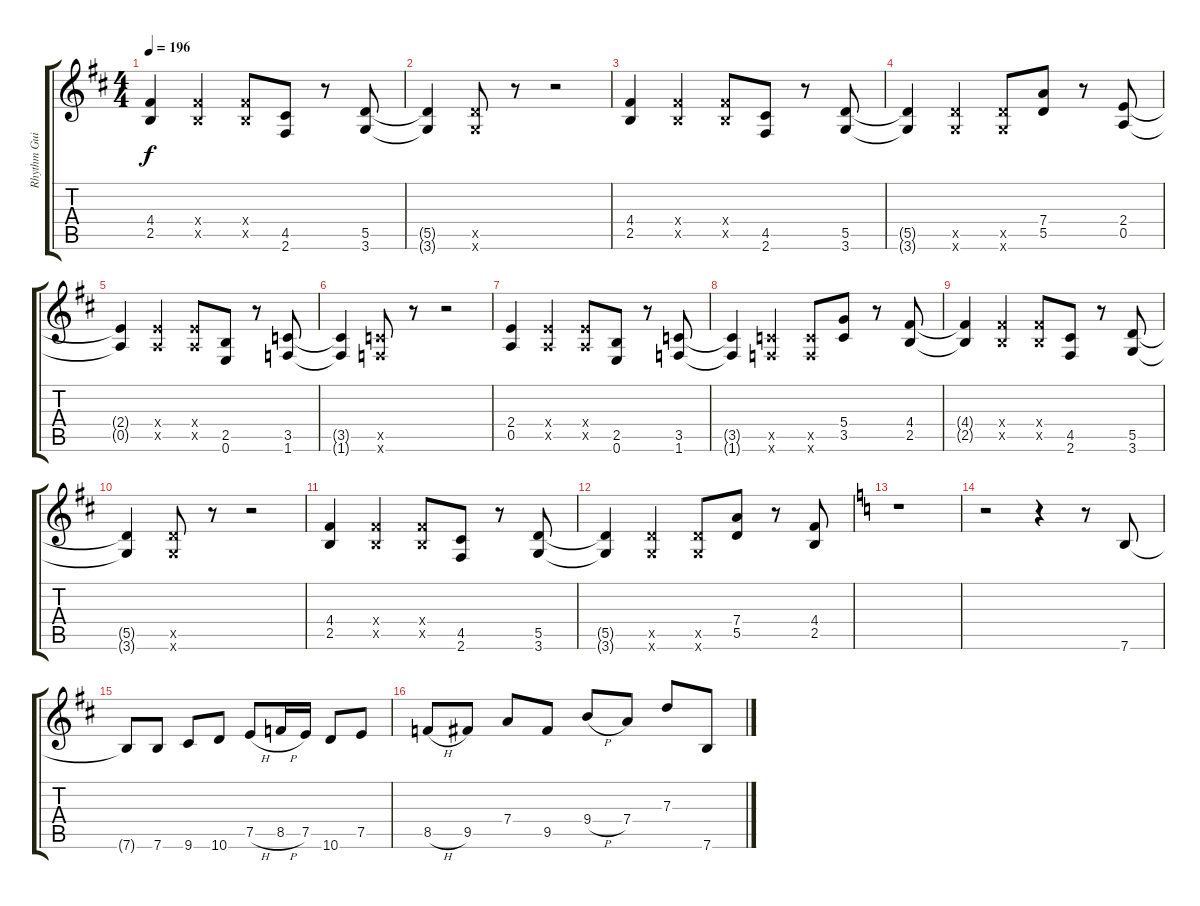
\track ("Rhythm Guitar (Mustaine)" "Rhythm Gui") {instrument distortionguitar}
\staff {score tabs}
\tuning (E4 B3 G3 D3 A2 E2) {hide}
\ts (4 4)
\tempo 196
\clef g2
\ks d
(4.4{t} 2.5{t}).4{dy f} (4.4{x} 2.5{x}).4 (4.4{x} 2.5{x}).8 (4.5 2.6).8 r.8 (5.5 3.6).8 |
(5.5{t} 3.6{t}).4 (5.5{x} 3.6{x}).8 r.8 r.2 |
(4.4 2.5).4 (4.4{x} 2.5{x}).4 (4.4{x} 2.5{x}).8 (4.5 2.6).8 r.8 (5.5 3.6).8 |
(5.5{t} 3.6{t}).4 (5.5{x} 3.6{x}).4 (5.5{x} 3.6{x}).8 (7.4 5.5).8 r.8 (2.4 0.5).8 |
(2.4{t} 0.5{t}).4 (2.4{x} 0.5{x}).4 (2.4{x} 0.5{x}).8 (2.5 0.6).8 r.8 (3.5 1.6).8 |
(3.5{t} 1.6{t}).4 (3.5{x} 1.6{x}).8 r.8 r.2 |
(2.4 0.5).4 (2.4{x} 0.5{x}).4 (2.4{x} 0.5{x}).8 (2.5 0.6).8 r.8 (3.5 1.6).8 |
(3.5{t} 1.6{t}).4 (3.5{x} 1.6{x}).4 (3.5{x} 1.6{x}).8 (5.4 3.5).8 r.8 (4.4 2.5).8 |
(4.4{t} 2.5{t}).4 (4.4{x} 2.5{x}).4 (4.4{x} 2.5{x}).8 (4.5 2.6).8 r.8 (5.5 3.6).8 |
(5.5{t} 3.6{t}).4 (5.5{x} 3.6{x}).8 r.8 r.2 |
(4.4 2.5).4 (4.4{x} 2.5{x}).4 (4.4{x} 2.5{x}).8 (4.5 2.6).8 r.8 (5.5 3.6).8 |
(5.5{t} 3.6{t}).4 (5.5{x} 3.6{x}).4 (5.5{x} 3.6{x}).8 (7.4 5.5).8 r.8 (4.4 2.5).8 |
\ks c
r.1 |
r.2{balance 8} r.4 r.8 7.6.8 |
\ks d
7.6{t}.8 7.6.8 9.6.8 10.6.8 7.5{h}.8 8.5{h}.16 7.5.16 10.6.8 7.5.8 |
8.5{h}.8 9.5.8 7.4.8 9.5.8 9.4{h}.8 7.4.8 7.3.8 7.6.8
